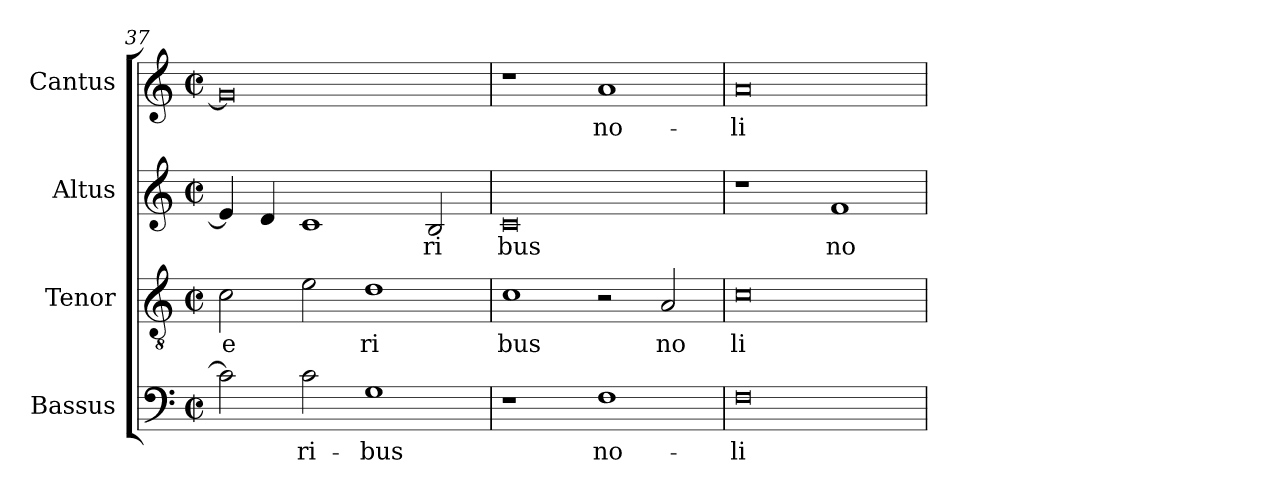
**kern	**text	**kern	**text	**kern	**text	**kern	**text
*part4	*part4	*part3	*part3	*part2	*part2	*part1	*part1
*staff4	*staff4	*staff3	*staff3	*staff2	*staff2	*staff1	*staff1
*I"Bassus	*	*I"Tenor	*	*I"Altus	*	*I"Cantus	*
*clefF4	*	*clefGv2	*	*clefG2	*	*clefG2	*
*M2/2	*	*M2/2	*	*M2/2	*	*M2/2	*
*met(c|)	*	*met(c|)	*	*met(c|)	*	*met(c|)	*
=37	=37	=37	=37	=37	=37	=37	=37
!	!	!	!LO:LY:b:cj	!	!	!	!
2c\]	.	2c\	e	4e/]	.	0g]	.
.	.	.	.	4d/	.	.	.
!	!LO:LY:b:cj	!	!	!	!	!	!
2c\	-ri-	2e\	.	1c	.	.	.
!	!LO:LY:b:cj	!	!LO:LY:b:cj	!	!	!	!
1G	-bus	1d	ri	.	.	.	.
!	!	!	!	!	!LO:LY:b:cj	!	!
.	.	.	.	2B/	ri	.	.
=38	=38	=38	=38	=38	=38	=38	=38
!	!	!	!LO:LY:b:cj	!	!LO:LY:b:cj	!	!
1r	.	1c	bus	0c	bus	1r	.
!	!LO:LY:b:cj	!	!	!	!	!	!LO:LY:b:cj
1F	no-	2r	.	.	.	1a	no-
!	!	!	!LO:LY:b:cj	!	!	!	!
.	.	2A/	no	.	.	.	.
=39	=39	=39	=39	=39	=39	=39	=39
!	!LO:LY:b:cj	!	!LO:LY:b:cj	!	!	!	!LO:LY:b:cj
0F	-li-	0c	li	1r	.	0a	-li-
!	!	!	!	!	!LO:LY:b:cj	!	!
.	.	.	.	1f	no	.	.
=	=	=	=	=	=	=	=
*-	*-	*-	*-	*-	*-	*-	*-
